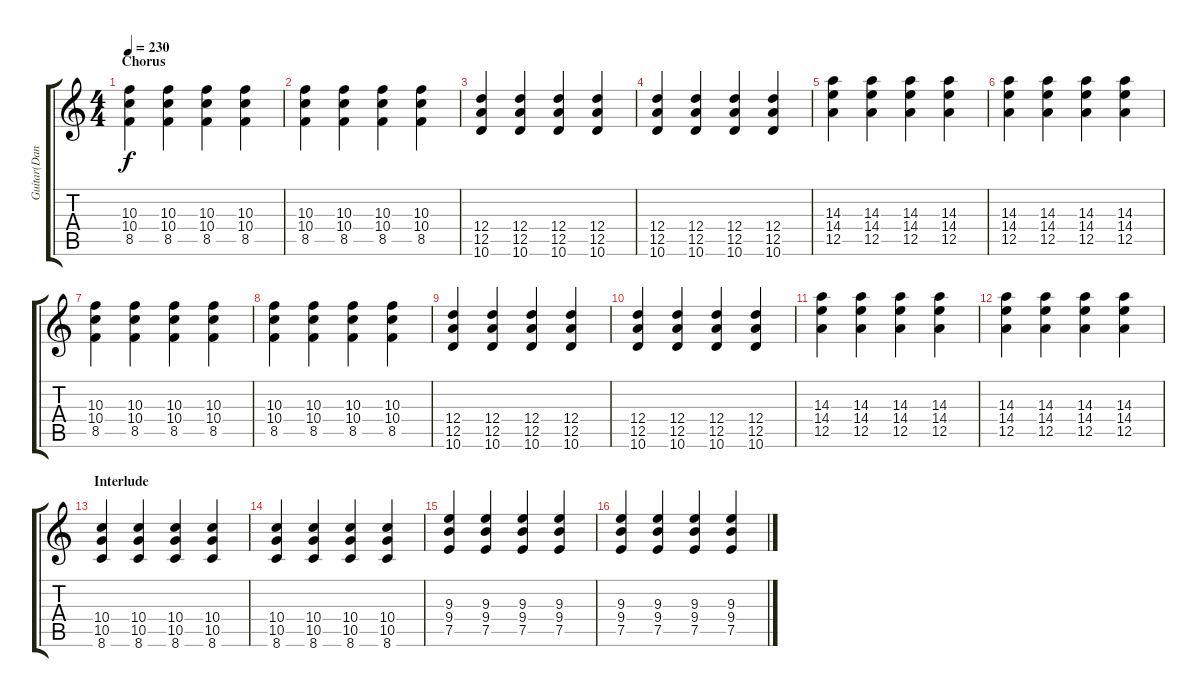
\track ("Guitar(Daniel)" "Guitar(Dan") {instrument overdrivenguitar}
\staff {score tabs}
\tuning (E4 B3 G3 D3 A2 E2) {hide}
\ts (4 4)
\section ("" "Chorus")
\tempo 230
\clef g2
\ks c
(10.3 10.4 8.5).4{dy f} (10.3 10.4 8.5).4 (10.3 10.4 8.5).4 (10.3 10.4 8.5).4 |
(10.3 10.4 8.5).4 (10.3 10.4 8.5).4 (10.3 10.4 8.5).4 (10.3 10.4 8.5).4 |
(12.4 12.5 10.6).4 (12.4 12.5 10.6).4 (12.4 12.5 10.6).4 (12.4 12.5 10.6).4 |
(12.4 12.5 10.6).4 (12.4 12.5 10.6).4 (12.4 12.5 10.6).4 (12.4 12.5 10.6).4 |
(14.3 14.4 12.5).4 (14.3 14.4 12.5).4 (14.3 14.4 12.5).4 (14.3 14.4 12.5).4 |
(14.3 14.4 12.5).4 (14.3 14.4 12.5).4 (14.3 14.4 12.5).4 (14.3 14.4 12.5).4 |
(10.3 10.4 8.5).4 (10.3 10.4 8.5).4 (10.3 10.4 8.5).4 (10.3 10.4 8.5).4 |
(10.3 10.4 8.5).4 (10.3 10.4 8.5).4 (10.3 10.4 8.5).4 (10.3 10.4 8.5).4 |
(12.4 12.5 10.6).4 (12.4 12.5 10.6).4 (12.4 12.5 10.6).4 (12.4 12.5 10.6).4 |
(12.4 12.5 10.6).4 (12.4 12.5 10.6).4 (12.4 12.5 10.6).4 (12.4 12.5 10.6).4 |
(14.3 14.4 12.5).4 (14.3 14.4 12.5).4 (14.3 14.4 12.5).4 (14.3 14.4 12.5).4 |
(14.3 14.4 12.5).4 (14.3 14.4 12.5).4 (14.3 14.4 12.5).4 (14.3 14.4 12.5).4 |
\section ("" "Interlude")
(10.4 10.5 8.6).4 (10.4 10.5 8.6).4 (10.4 10.5 8.6).4 (10.4 10.5 8.6).4 |
(10.4 10.5 8.6).4 (10.4 10.5 8.6).4 (10.4 10.5 8.6).4 (10.4 10.5 8.6).4 |
(9.3 9.4 7.5).4 (9.3 9.4 7.5).4 (9.3 9.4 7.5).4 (9.3 9.4 7.5).4 |
(9.3 9.4 7.5).4 (9.3 9.4 7.5).4 (9.3 9.4 7.5).4 (9.3 9.4 7.5).4
